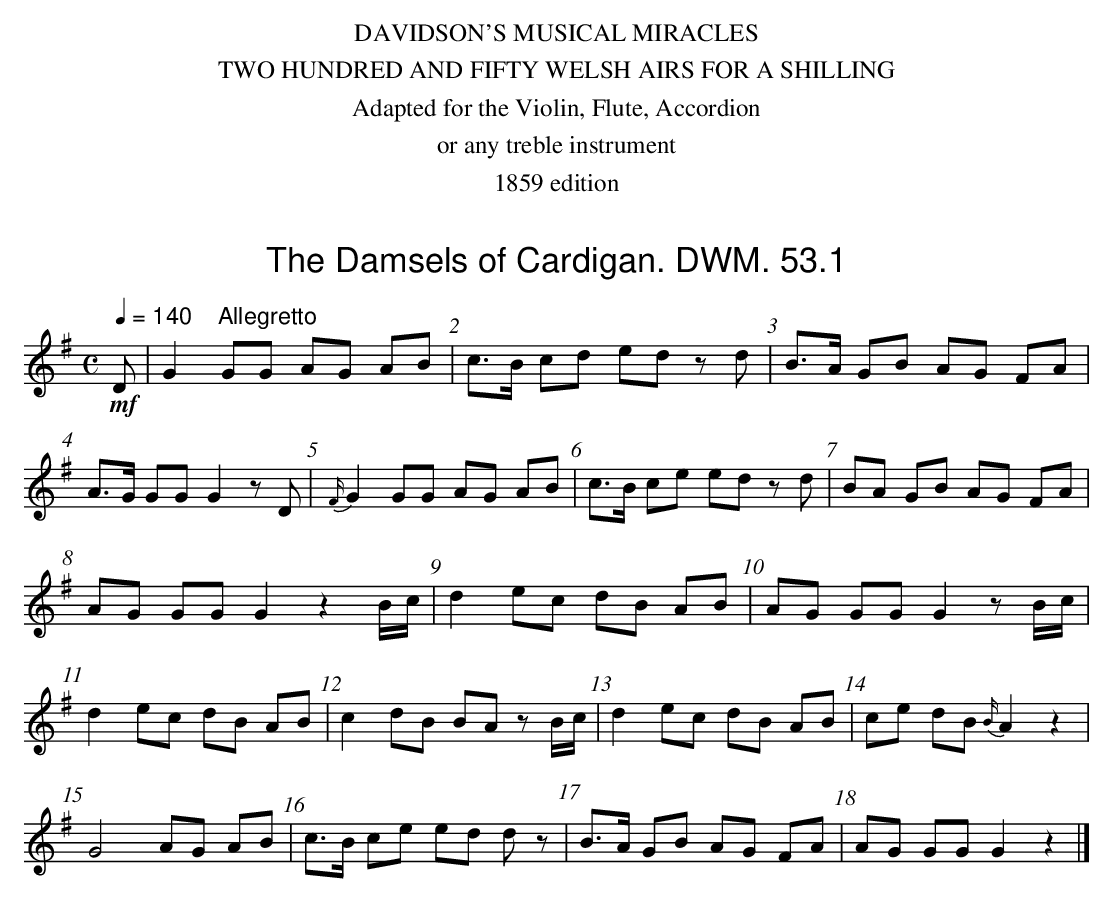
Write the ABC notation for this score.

X:1
T:Damsels of Cardigan. DWM. 53.1, The
M:C
L:1/8
Q:1/4=140 "    Allegretto"
K:G
!mf!D|G2 GG AG AB|c>B cd ed zd|B>A GB AG FA|
A>G GG G2 zD|{F/}G2 GG AG AB|c>B ce ed zd|BA GB AG FA|
AG GG G2 z2 B/c/|d2 ec dB AB|AG GG G2 z B/c/|
d2 ec dB AB|c2 dB BA z B/c/|d2 ec dB AB|ce dB {B/}A2 z2|
G4 AG AB|c>B ce ed dz|B>A GB AG FA|AG GG G2z2|]
